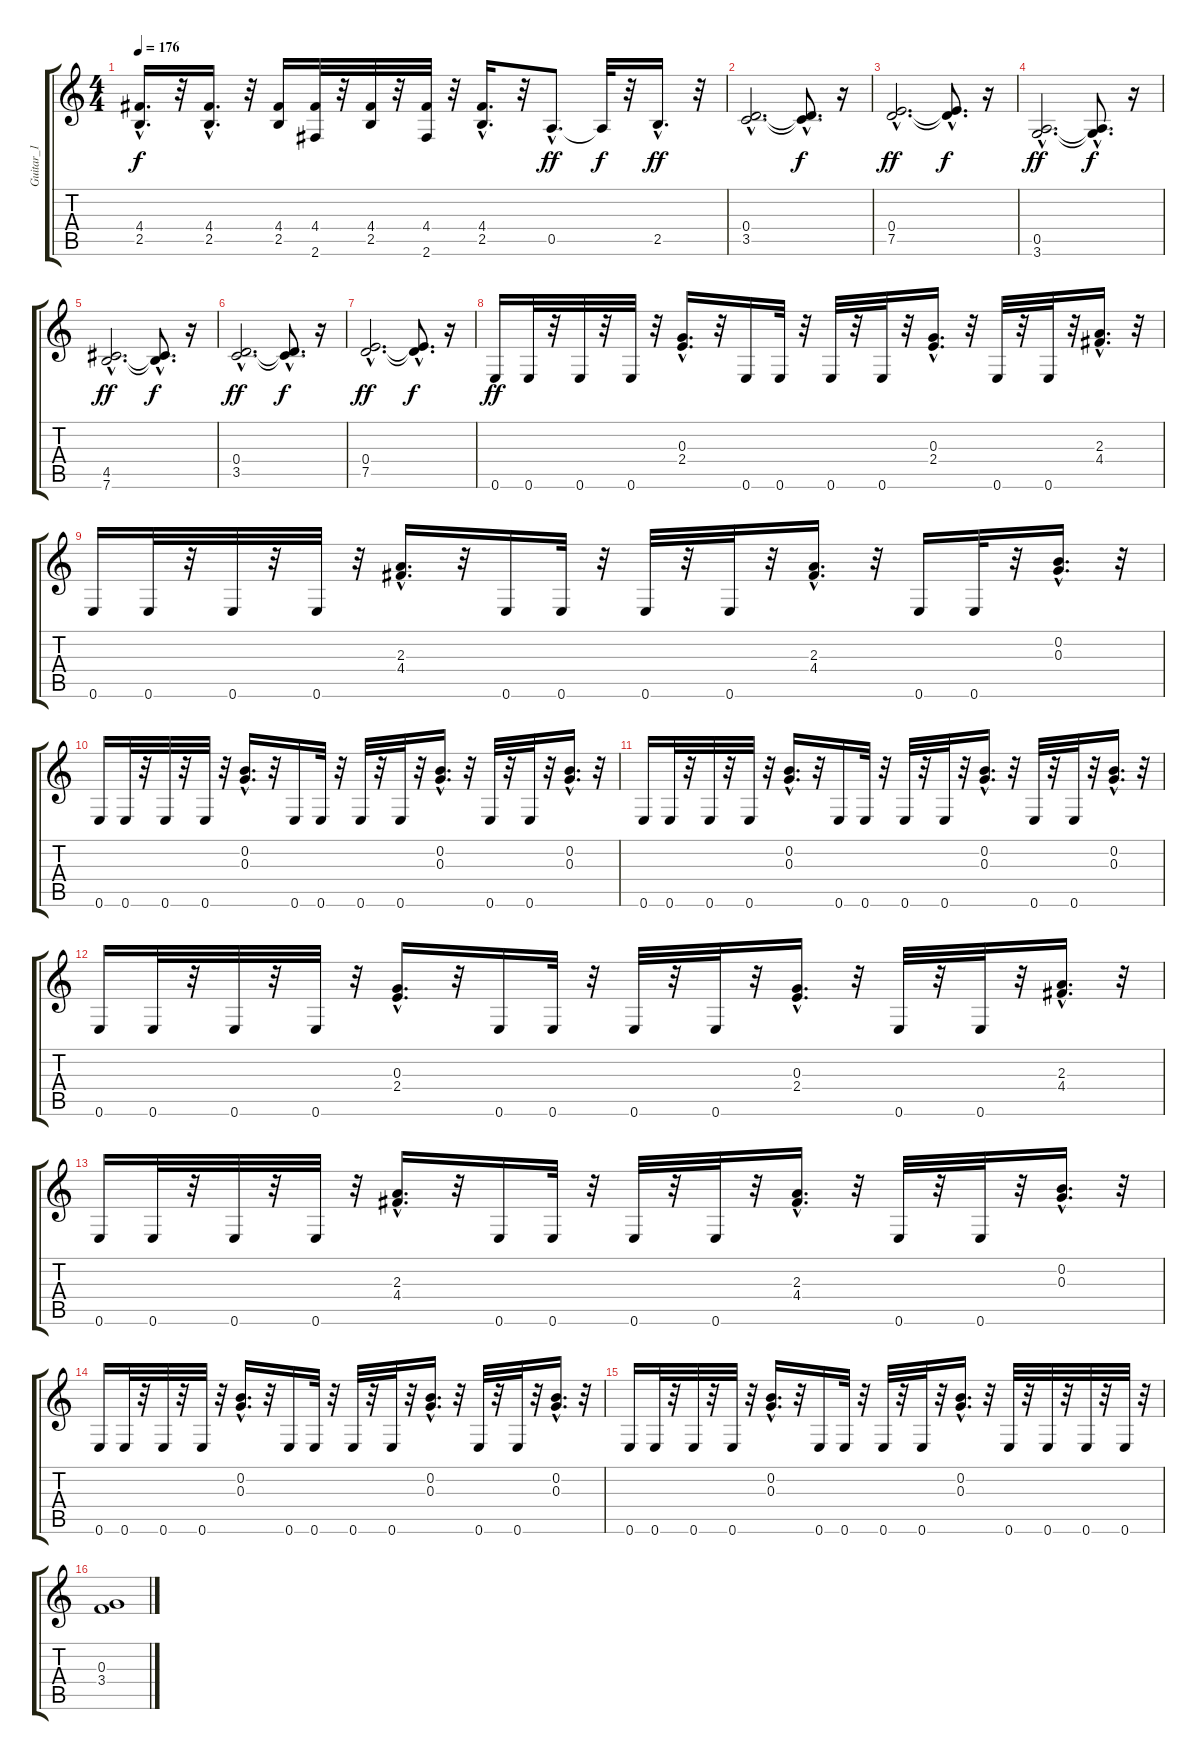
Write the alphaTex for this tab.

\track ("Guitar_1" "Guitar_1") {instrument acousticguitarsteel}
\staff {score tabs}
\tuning (E4 B3 G3 D3 A2 E2) {hide}
\ts (4 4)
\tempo 176
\clef g2
\ks c
(4.4{hac} 2.5{hac}).16{d dy f} r.32 (4.4{hac} 2.5{hac}).16{d} r.32 (4.4 2.5).16 (4.4 2.6).32 r.32 (4.4 2.5).32 r.32 (4.4 2.6).32 r.32 (4.4{hac} 2.5{hac}).16{d} r.32 0.5{hac}.8{d dy ff} 0.5{t}.32{dy f} r.32 2.5{hac}.16{d dy ff} r.32 |
(0.4{hac} 3.5{hac}).2{d} (0.4{hac t} 3.5{hac t}).8{d dy f} r.16 |
(0.4{hac} 7.5{hac}).2{d dy ff} (0.4{hac t} 7.5{hac t}).8{d dy f} r.16 |
(0.5{hac} 3.6{hac}).2{d dy ff} (0.5{hac t} 3.6{hac t}).8{d dy f} r.16 |
(4.5{hac} 7.6{hac}).2{d dy ff} (4.5{hac t} 7.6{hac t}).8{d dy f} r.16 |
(0.4{hac} 3.5{hac}).2{d dy ff} (0.4{hac t} 3.5{hac t}).8{d dy f} r.16 |
(0.4{hac} 7.5{hac}).2{d dy ff} (0.4{hac t} 7.5{hac t}).8{d dy f} r.16 |
0.6.16{dy ff} 0.6.32 r.32 0.6.32 r.32 0.6.32 r.32 (0.3{hac} 2.4{hac}).16{d} r.32 0.6.16 0.6.32 r.32 0.6.32 r.32 0.6.32 r.32 (0.3{hac} 2.4{hac}).16{d} r.32 0.6.32 r.32 0.6.32 r.32 (2.3{hac} 4.4{hac}).16{d} r.32 |
0.6.16 0.6.32 r.32 0.6.32 r.32 0.6.32 r.32 (2.3{hac} 4.4{hac}).16{d} r.32 0.6.16 0.6.32 r.32 0.6.32 r.32 0.6.32 r.32 (2.3{hac} 4.4{hac}).16{d} r.32 0.6.16 0.6.32 r.32 (0.2{hac} 0.3{hac}).16{d} r.32 |
0.6.16 0.6.32 r.32 0.6.32 r.32 0.6.32 r.32 (0.2{hac} 0.3{hac}).16{d} r.32 0.6.16 0.6.32 r.32 0.6.32 r.32 0.6.32 r.32 (0.2{hac} 0.3{hac}).16{d} r.32 0.6.32 r.32 0.6.32 r.32 (0.2{hac} 0.3{hac}).16{d} r.32 |
0.6.16 0.6.32 r.32 0.6.32 r.32 0.6.32 r.32 (0.2{hac} 0.3{hac}).16{d} r.32 0.6.16 0.6.32 r.32 0.6.32 r.32 0.6.32 r.32 (0.2{hac} 0.3{hac}).16{d} r.32 0.6.32 r.32 0.6.32 r.32 (0.2{hac} 0.3{hac}).16{d} r.32 |
0.6.16 0.6.32 r.32 0.6.32 r.32 0.6.32 r.32 (0.3{hac} 2.4{hac}).16{d} r.32 0.6.16 0.6.32 r.32 0.6.32 r.32 0.6.32 r.32 (0.3{hac} 2.4{hac}).16{d} r.32 0.6.32 r.32 0.6.32 r.32 (2.3{hac} 4.4{hac}).16{d} r.32 |
0.6.16 0.6.32 r.32 0.6.32 r.32 0.6.32 r.32 (2.3{hac} 4.4{hac}).16{d} r.32 0.6.16 0.6.32 r.32 0.6.32 r.32 0.6.32 r.32 (2.3{hac} 4.4{hac}).16{d} r.32 0.6.32 r.32 0.6.32 r.32 (0.2{hac} 0.3{hac}).16{d} r.32 |
0.6.16 0.6.32 r.32 0.6.32 r.32 0.6.32 r.32 (0.2{hac} 0.3{hac}).16{d} r.32 0.6.16 0.6.32 r.32 0.6.32 r.32 0.6.32 r.32 (0.2{hac} 0.3{hac}).16{d} r.32 0.6.32 r.32 0.6.32 r.32 (0.2{hac} 0.3{hac}).16{d} r.32 |
0.6.16 0.6.32 r.32 0.6.32 r.32 0.6.32 r.32 (0.2{hac} 0.3{hac}).16{d} r.32 0.6.16 0.6.32 r.32 0.6.32 r.32 0.6.32 r.32 (0.2{hac} 0.3{hac}).16{d} r.32 0.6.32 r.32 0.6.32 r.32 0.6.32 r.32 0.6.32 r.32 |
(0.3 3.4).1{balance 9}
